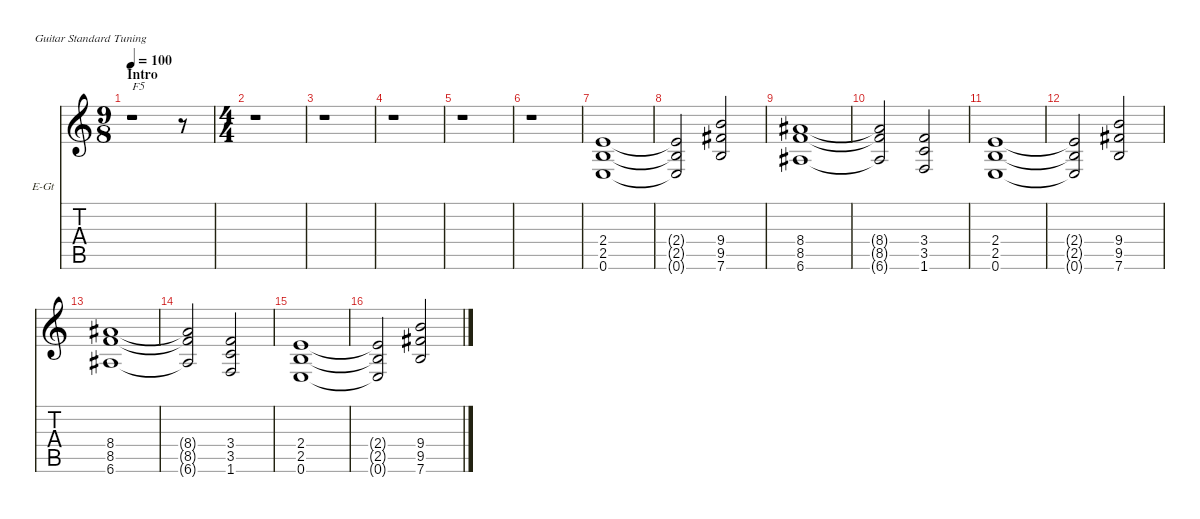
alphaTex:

\hideDynamics
\bracketExtendMode nobrackets
\firstSystemTrackNameOrientation horizontal
\otherSystemsTrackNameOrientation horizontal
\track ("Guitar 1" "E-Gt") {instrument distortionguitar}
\staff {score tabs}
\tuning (E4 B3 G3 D3 A2 E2)
\ts (9 8)
\section ("" "Intro")
\tempo 100
\clef g2
\ks c
r.1{txt "F5" dy f instrument distortionguitar beam Down} r.8{beam Down} |
\ts (4 4)
r.1{beam Down} |
r.1{beam Down} |
r.1{beam Down} |
r.1{beam Down} |
r.1{beam Down} |
(2.4 2.5 0.6).1{beam Up} |
(2.4{t} 2.5{t} 0.6{t}).2{beam Up} (9.4 9.5{acc #} 7.6).2{beam Up} |
(8.4{acc #} 8.5 6.6{acc #}).1{beam Up} |
(8.4{t acc #} 8.5{t} 6.6{t acc #}).2{beam Up} (3.4 3.5 1.6).2{beam Up} |
(2.4 2.5 0.6).1{beam Up} |
(2.4{t} 2.5{t} 0.6{t}).2{beam Up} (9.4 9.5{acc #} 7.6).2{beam Up} |
(8.4{acc #} 8.5 6.6{acc #}).1{beam Up} |
(8.4{t acc #} 8.5{t} 6.6{t acc #}).2{beam Up} (3.4 3.5 1.6).2{beam Up} |
(2.4 2.5 0.6).1{beam Up} |
(2.4{t} 2.5{t} 0.6{t}).2{beam Up} (9.4 9.5{acc #} 7.6).2{beam Up}
